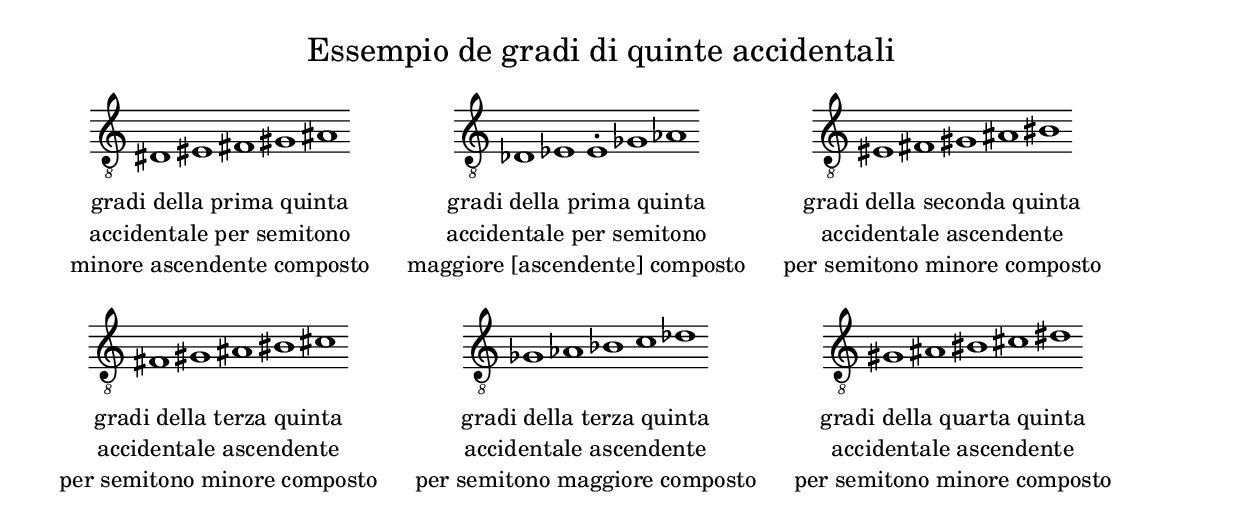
\version "2.22.2"

% Auto generated file

\header {
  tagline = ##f
}

dot = {
   \once \override Script.add-stem-support = ##f
   \once \override Script.toward-stem-shift = 0
   \once \override Script.skyline-horizontal-padding = 0
   \once \override Script.direction = 1
   \once \override Script.font-size = 1
}

\markup {
  \center-column {
    \line {
      \center-align
      \fontsize#3 { \concat { \normal-text "Essempio de gradi di quinte accidentali"} }
    }
    \null
    \line {
      \center-column {

        \line {
          \score {
            <<
              \new Staff \with { instrumentName = ""} {
                \override Staff.TimeSignature.stencil = ##f
                \override Staff.NoteHead.style = #'baroque
                \accidentalStyle Score.forget
                \cadenzaOn
                \clef "treble_8"
                \key c #`((0 . ,NATURAL) (1 . ,NATURAL) (2 . ,NATURAL)
                          (3 . ,NATURAL) (4 . ,NATURAL) (5 . ,NATURAL)
                          (6 . ,NATURAL))  dis1  eis1  fis1  gis1  ais1 
                \cadenzaOff
              }
            >>
            \layout {
              \context {
                \Score
                \override SpacingSpanner.common-shortest-duration = #(ly:make-moment 1)
              }
            }
          }
        }
        \null
        \line {
          \left-align {  \normal-text "gradi della prima quinta" }
        }
        \line {
          \left-align {  \normal-text "accidentale per semitono" }
        }
        \line {
          \left-align {  \normal-text "minore ascendente composto" }
        }

      }
      \hspace #3 
      \center-column {

        \line {
          \score {
            <<
              \new Staff \with { instrumentName = ""} {
                \override Staff.TimeSignature.stencil = ##f
                \override Staff.NoteHead.style = #'baroque
                \accidentalStyle Score.forget
                \cadenzaOn
                \clef "treble_8"
                \key c #`((0 . ,NATURAL) (1 . ,NATURAL) (2 . ,NATURAL)
                          (3 . ,NATURAL) (4 . ,NATURAL) (5 . ,NATURAL)
                          (6 . ,NATURAL))  des1  es1  \dot e1-.  ges1  as1 
                \cadenzaOff
              }
            >>
            \layout {
              \context {
                \Score
                \override SpacingSpanner.common-shortest-duration = #(ly:make-moment 1)
              }
            }
          }
        }
        \null
        \line {
          \left-align {  \normal-text "gradi della prima quinta" }
        }
        \line {
          \left-align {  \normal-text "accidentale per semitono" }
        }
        \line {
          \left-align {  \normal-text "maggiore [ascendente] composto" }
        }

      }
      \hspace #3 
      \center-column {

        \line {
          \score {
            <<
              \new Staff \with { instrumentName = ""} {
                \override Staff.TimeSignature.stencil = ##f
                \override Staff.NoteHead.style = #'baroque
                \accidentalStyle Score.forget
                \cadenzaOn
                \clef "treble_8"
                \key c #`((0 . ,NATURAL) (1 . ,NATURAL) (2 . ,NATURAL)
                          (3 . ,NATURAL) (4 . ,NATURAL) (5 . ,NATURAL)
                          (6 . ,NATURAL))  eis1  fis1  gis1  ais1  bis1 
                \cadenzaOff
              }
            >>
            \layout {
              \context {
                \Score
                \override SpacingSpanner.common-shortest-duration = #(ly:make-moment 1)
              }
            }
          }
        }
        \null
        \line {
          \left-align {  \normal-text "gradi della seconda quinta" }
        }
        \line {
          \left-align {  \normal-text "accidentale ascendente" }
        }
        \line {
          \left-align {  \normal-text "per semitono minore composto" }
        }

      }
      \hspace #3 
    }
    \null
    \null
    \line {      \center-column {

        \line {
          \score {
            <<
              \new Staff \with { instrumentName = ""} {
                \override Staff.TimeSignature.stencil = ##f
                \override Staff.NoteHead.style = #'baroque
                \accidentalStyle Score.forget
                \cadenzaOn
                \clef "treble_8"
                \key c #`((0 . ,NATURAL) (1 . ,NATURAL) (2 . ,NATURAL)
                          (3 . ,NATURAL) (4 . ,NATURAL) (5 . ,NATURAL)
                          (6 . ,NATURAL))  fis1  gis1  ais1  bis1  cis'1 
                \cadenzaOff
              }
            >>
            \layout {
              \context {
                \Score
                \override SpacingSpanner.common-shortest-duration = #(ly:make-moment 1)
              }
            }
          }
        }
        \null
        \line {
          \left-align {  \normal-text "gradi della terza quinta" }
        }
        \line {
          \left-align {  \normal-text "accidentale ascendente" }
        }
        \line {
          \left-align {  \normal-text "per semitono minore composto" }
        }

      }
      \hspace #3 
      \center-column {

        \line {
          \score {
            <<
              \new Staff \with { instrumentName = ""} {
                \override Staff.TimeSignature.stencil = ##f
                \override Staff.NoteHead.style = #'baroque
                \accidentalStyle Score.forget
                \cadenzaOn
                \clef "treble_8"
                \key c #`((0 . ,NATURAL) (1 . ,NATURAL) (2 . ,NATURAL)
                          (3 . ,NATURAL) (4 . ,NATURAL) (5 . ,NATURAL)
                          (6 . ,NATURAL))  ges1  as1  bes1  c'1  des'1 
                \cadenzaOff
              }
            >>
            \layout {
              \context {
                \Score
                \override SpacingSpanner.common-shortest-duration = #(ly:make-moment 1)
              }
            }
          }
        }
        \null
        \line {
          \left-align {  \normal-text "gradi della terza quinta" }
        }
        \line {
          \left-align {  \normal-text "accidentale ascendente" }
        }
        \line {
          \left-align {  \normal-text "per semitono maggiore composto" }
        }

      }
      \hspace #3 
      \center-column {

        \line {
          \score {
            <<
              \new Staff \with { instrumentName = ""} {
                \override Staff.TimeSignature.stencil = ##f
                \override Staff.NoteHead.style = #'baroque
                \accidentalStyle Score.forget
                \cadenzaOn
                \clef "treble_8"
                \key c #`((0 . ,NATURAL) (1 . ,NATURAL) (2 . ,NATURAL)
                          (3 . ,NATURAL) (4 . ,NATURAL) (5 . ,NATURAL)
                          (6 . ,NATURAL))  gis1  ais1  bis1  cis'1  dis'1 
                \cadenzaOff
              }
            >>
            \layout {
              \context {
                \Score
                \override SpacingSpanner.common-shortest-duration = #(ly:make-moment 1)
              }
            }
          }
        }
        \null
        \line {
          \left-align {  \normal-text "gradi della quarta quinta" }
        }
        \line {
          \left-align {  \normal-text "accidentale ascendente" }
        }
        \line {
          \left-align {  \normal-text "per semitono minore composto" }
        }

      }
      \hspace #3 

    }
  }
}